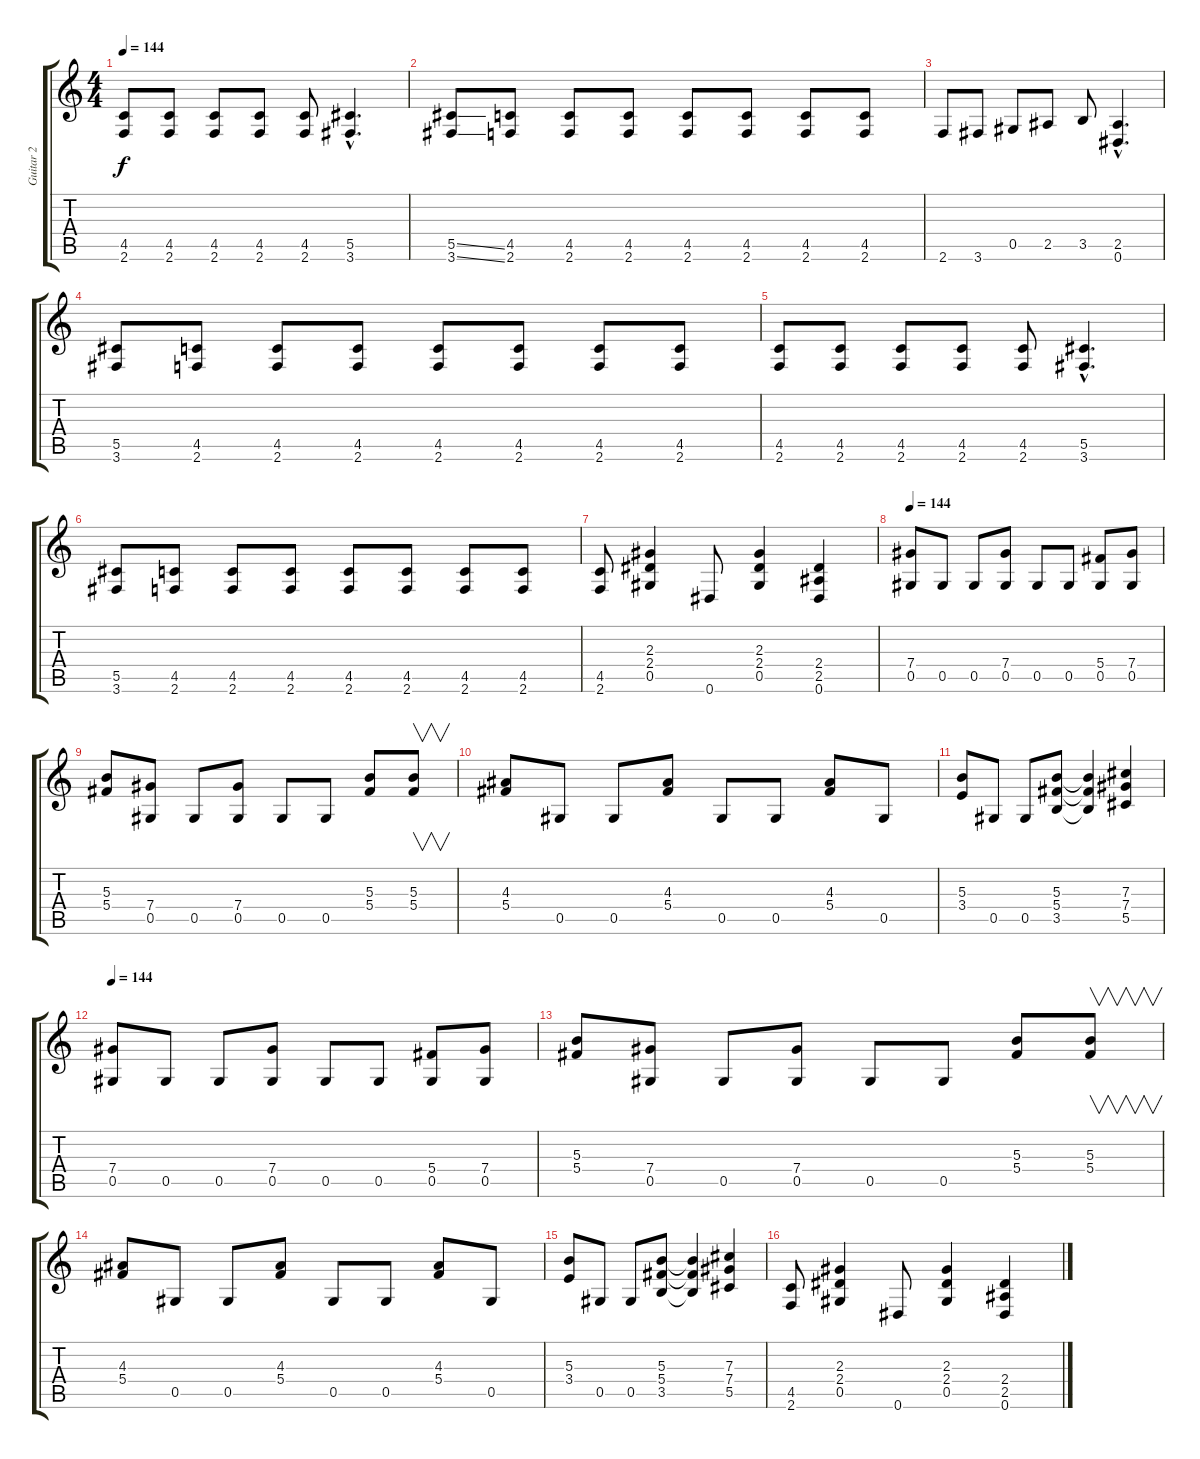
\track ("Guitar 2" "Guitar 2") {instrument distortionguitar}
\staff {score tabs}
\tuning (Eb4 Bb3 Gb3 Db3 Ab2 Eb2) {hide}
\ts (4 4)
\tempo 144
\clef g2
\ks c
(4.5 2.6).8{dy f} (4.5 2.6).8 (4.5 2.6).8 (4.5 2.6).8 (4.5 2.6).8 (5.5{hac} 3.6{hac}).4{d} |
(5.5{ss} 3.6{ss}).8 (4.5 2.6).8 (4.5 2.6).8 (4.5 2.6).8 (4.5 2.6).8 (4.5 2.6).8 (4.5 2.6).8 (4.5 2.6).8 |
2.6.8 3.6.8 0.5.8 2.5.8 3.5.8 (2.5{hac} 0.6{hac}).4{d} |
(5.5 3.6).8 (4.5 2.6).8 (4.5 2.6).8 (4.5 2.6).8 (4.5 2.6).8 (4.5 2.6).8 (4.5 2.6).8 (4.5 2.6).8 |
(4.5 2.6).8 (4.5 2.6).8 (4.5 2.6).8 (4.5 2.6).8 (4.5 2.6).8 (5.5{hac} 3.6{hac}).4{d} |
(5.5 3.6).8 (4.5 2.6).8 (4.5 2.6).8 (4.5 2.6).8 (4.5 2.6).8 (4.5 2.6).8 (4.5 2.6).8 (4.5 2.6).8 |
(4.5 2.6).8 (2.3 2.4 0.5).4 0.6.8 (2.3 2.4 0.5).4 (2.4 2.5 0.6).4 |
\tempo 144
(7.4 0.5).8 0.5.8 0.5.8 (7.4 0.5).8 0.5.8 0.5.8 (5.4 0.5).8 (7.4 0.5).8 |
(5.3 5.4).8 (7.4 0.5).8 0.5.8 (7.4 0.5).8 0.5.8 0.5.8 (5.3 5.4).8 (5.3 5.4).8{v} |
(4.3 5.4).8 0.5.8 0.5.8 (4.3 5.4).8 0.5.8 0.5.8 (4.3 5.4).8 0.5.8 |
(5.3 3.4).8 0.5.8 0.5.8 (5.3 5.4 3.5).8 (5.3{t} 5.4{t} 3.5{t}).4 (7.3 7.4 5.5).4 |
\tempo 144
(7.4 0.5).8 0.5.8 0.5.8 (7.4 0.5).8 0.5.8 0.5.8 (5.4 0.5).8 (7.4 0.5).8 |
(5.3 5.4).8 (7.4 0.5).8 0.5.8 (7.4 0.5).8 0.5.8 0.5.8 (5.3 5.4).8 (5.3 5.4).8{v} |
(4.3 5.4).8 0.5.8 0.5.8 (4.3 5.4).8 0.5.8 0.5.8 (4.3 5.4).8 0.5.8 |
(5.3 3.4).8 0.5.8 0.5.8 (5.3 5.4 3.5).8 (5.3{t} 5.4{t} 3.5{t}).4 (7.3 7.4 5.5).4 |
(4.5 2.6).8 (2.3 2.4 0.5).4 0.6.8 (2.3 2.4 0.5).4 (2.4 2.5 0.6).4
